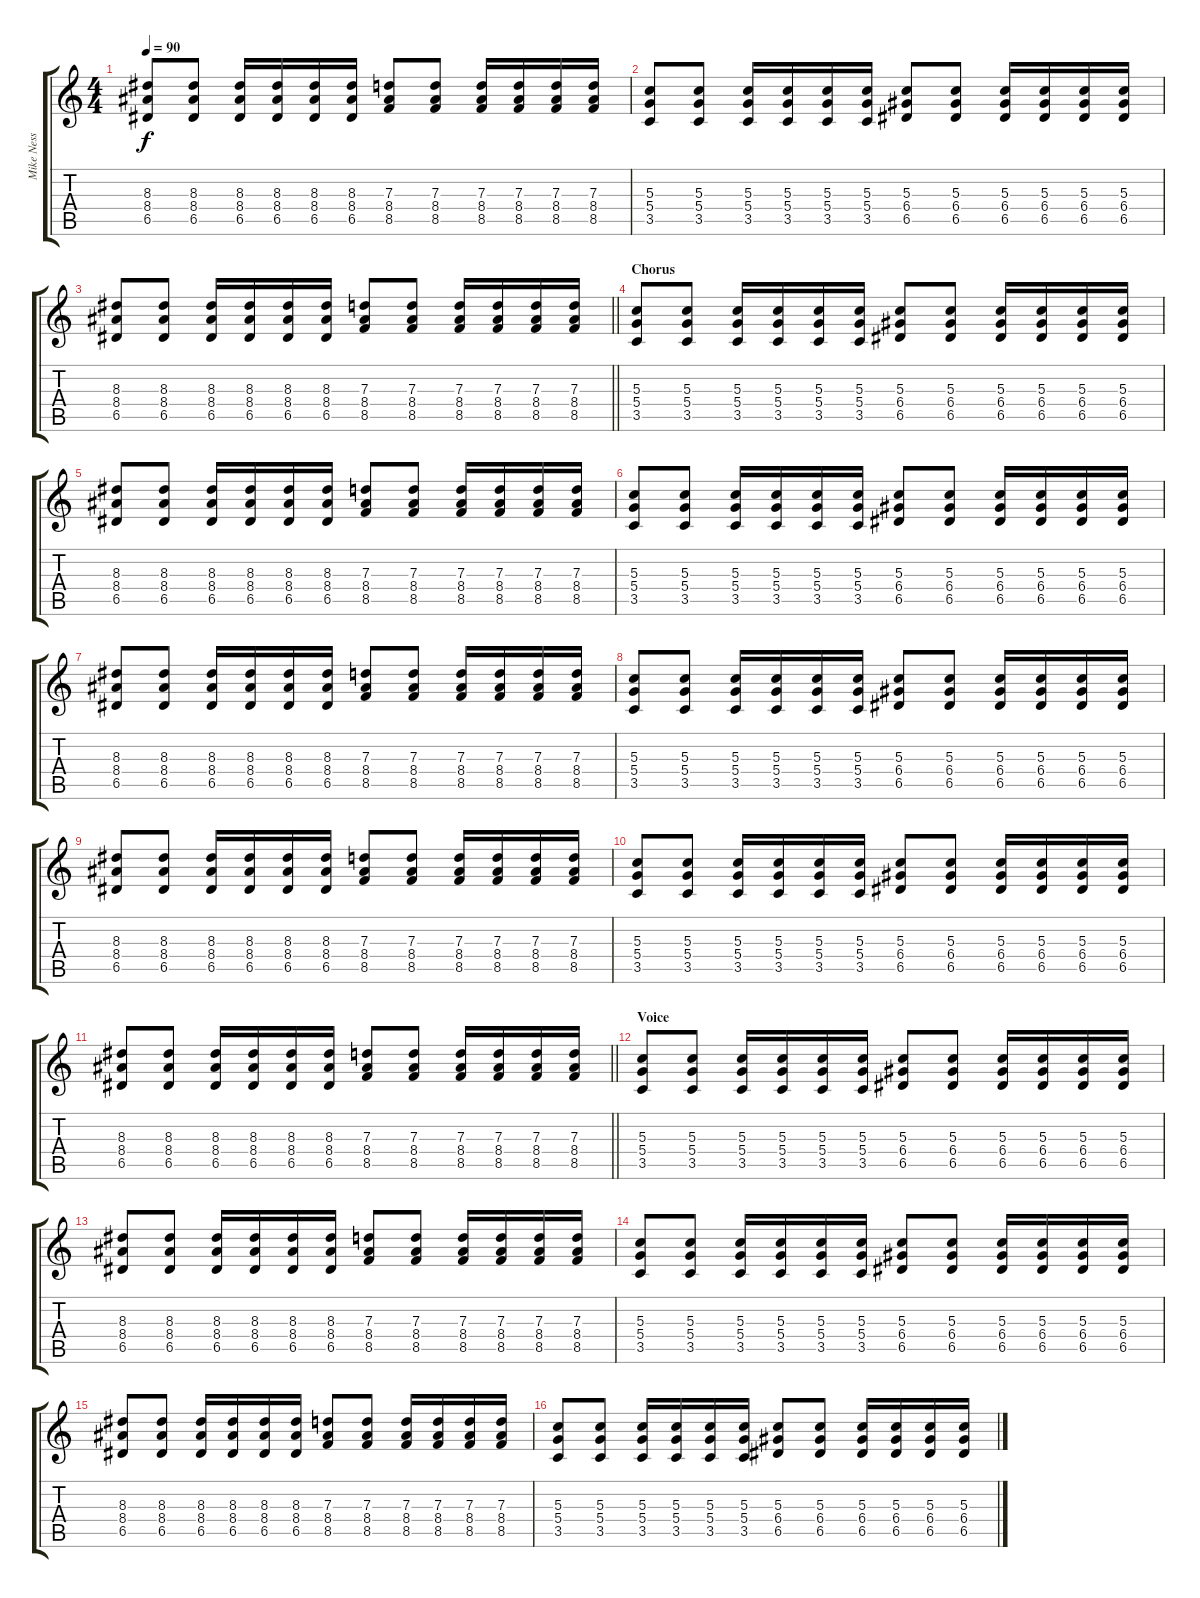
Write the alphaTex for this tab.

\track ("Mike Ness (Guitar)" "Mike Ness ") {instrument distortionguitar}
\staff {score tabs}
\tuning (E4 B3 G3 D3 A2 E2) {hide}
\ts (4 4)
\tempo 90
\clef g2
\ks c
(8.3 8.4 6.5).8{dy f} (8.3 8.4 6.5).8 (8.3 8.4 6.5).16 (8.3 8.4 6.5).16 (8.3 8.4 6.5).16 (8.3 8.4 6.5).16 (7.3 8.4 8.5).8 (7.3 8.4 8.5).8 (7.3 8.4 8.5).16 (7.3 8.4 8.5).16 (7.3 8.4 8.5).16 (7.3 8.4 8.5).16 |
(5.3 5.4 3.5).8 (5.3 5.4 3.5).8 (5.3 5.4 3.5).16 (5.3 5.4 3.5).16 (5.3 5.4 3.5).16 (5.3 5.4 3.5).16 (5.3 6.4 6.5).8 (5.3 6.4 6.5).8 (5.3 6.4 6.5).16 (5.3 6.4 6.5).16 (5.3 6.4 6.5).16 (5.3 6.4 6.5).16 |
\barLineRight lightlight
(8.3 8.4 6.5).8 (8.3 8.4 6.5).8 (8.3 8.4 6.5).16 (8.3 8.4 6.5).16 (8.3 8.4 6.5).16 (8.3 8.4 6.5).16 (7.3 8.4 8.5).8 (7.3 8.4 8.5).8 (7.3 8.4 8.5).16 (7.3 8.4 8.5).16 (7.3 8.4 8.5).16 (7.3 8.4 8.5).16 |
\section ("" "Chorus")
(5.3 5.4 3.5).8 (5.3 5.4 3.5).8 (5.3 5.4 3.5).16 (5.3 5.4 3.5).16 (5.3 5.4 3.5).16 (5.3 5.4 3.5).16 (5.3 6.4 6.5).8 (5.3 6.4 6.5).8 (5.3 6.4 6.5).16 (5.3 6.4 6.5).16 (5.3 6.4 6.5).16 (5.3 6.4 6.5).16 |
(8.3 8.4 6.5).8 (8.3 8.4 6.5).8 (8.3 8.4 6.5).16 (8.3 8.4 6.5).16 (8.3 8.4 6.5).16 (8.3 8.4 6.5).16 (7.3 8.4 8.5).8 (7.3 8.4 8.5).8 (7.3 8.4 8.5).16 (7.3 8.4 8.5).16 (7.3 8.4 8.5).16 (7.3 8.4 8.5).16 |
(5.3 5.4 3.5).8 (5.3 5.4 3.5).8 (5.3 5.4 3.5).16 (5.3 5.4 3.5).16 (5.3 5.4 3.5).16 (5.3 5.4 3.5).16 (5.3 6.4 6.5).8 (5.3 6.4 6.5).8 (5.3 6.4 6.5).16 (5.3 6.4 6.5).16 (5.3 6.4 6.5).16 (5.3 6.4 6.5).16 |
(8.3 8.4 6.5).8 (8.3 8.4 6.5).8 (8.3 8.4 6.5).16 (8.3 8.4 6.5).16 (8.3 8.4 6.5).16 (8.3 8.4 6.5).16 (7.3 8.4 8.5).8 (7.3 8.4 8.5).8 (7.3 8.4 8.5).16 (7.3 8.4 8.5).16 (7.3 8.4 8.5).16 (7.3 8.4 8.5).16 |
(5.3 5.4 3.5).8 (5.3 5.4 3.5).8 (5.3 5.4 3.5).16 (5.3 5.4 3.5).16 (5.3 5.4 3.5).16 (5.3 5.4 3.5).16 (5.3 6.4 6.5).8 (5.3 6.4 6.5).8 (5.3 6.4 6.5).16 (5.3 6.4 6.5).16 (5.3 6.4 6.5).16 (5.3 6.4 6.5).16 |
(8.3 8.4 6.5).8 (8.3 8.4 6.5).8 (8.3 8.4 6.5).16 (8.3 8.4 6.5).16 (8.3 8.4 6.5).16 (8.3 8.4 6.5).16 (7.3 8.4 8.5).8 (7.3 8.4 8.5).8 (7.3 8.4 8.5).16 (7.3 8.4 8.5).16 (7.3 8.4 8.5).16 (7.3 8.4 8.5).16 |
(5.3 5.4 3.5).8 (5.3 5.4 3.5).8 (5.3 5.4 3.5).16 (5.3 5.4 3.5).16 (5.3 5.4 3.5).16 (5.3 5.4 3.5).16 (5.3 6.4 6.5).8 (5.3 6.4 6.5).8 (5.3 6.4 6.5).16 (5.3 6.4 6.5).16 (5.3 6.4 6.5).16 (5.3 6.4 6.5).16 |
\barLineRight lightlight
(8.3 8.4 6.5).8 (8.3 8.4 6.5).8 (8.3 8.4 6.5).16 (8.3 8.4 6.5).16 (8.3 8.4 6.5).16 (8.3 8.4 6.5).16 (7.3 8.4 8.5).8 (7.3 8.4 8.5).8 (7.3 8.4 8.5).16 (7.3 8.4 8.5).16 (7.3 8.4 8.5).16 (7.3 8.4 8.5).16 |
\section ("" "Voice")
(5.3 5.4 3.5).8 (5.3 5.4 3.5).8 (5.3 5.4 3.5).16 (5.3 5.4 3.5).16 (5.3 5.4 3.5).16 (5.3 5.4 3.5).16 (5.3 6.4 6.5).8 (5.3 6.4 6.5).8 (5.3 6.4 6.5).16 (5.3 6.4 6.5).16 (5.3 6.4 6.5).16 (5.3 6.4 6.5).16 |
(8.3 8.4 6.5).8 (8.3 8.4 6.5).8 (8.3 8.4 6.5).16 (8.3 8.4 6.5).16 (8.3 8.4 6.5).16 (8.3 8.4 6.5).16 (7.3 8.4 8.5).8 (7.3 8.4 8.5).8 (7.3 8.4 8.5).16 (7.3 8.4 8.5).16 (7.3 8.4 8.5).16 (7.3 8.4 8.5).16 |
(5.3 5.4 3.5).8 (5.3 5.4 3.5).8 (5.3 5.4 3.5).16 (5.3 5.4 3.5).16 (5.3 5.4 3.5).16 (5.3 5.4 3.5).16 (5.3 6.4 6.5).8 (5.3 6.4 6.5).8 (5.3 6.4 6.5).16 (5.3 6.4 6.5).16 (5.3 6.4 6.5).16 (5.3 6.4 6.5).16 |
(8.3 8.4 6.5).8 (8.3 8.4 6.5).8 (8.3 8.4 6.5).16 (8.3 8.4 6.5).16 (8.3 8.4 6.5).16 (8.3 8.4 6.5).16 (7.3 8.4 8.5).8 (7.3 8.4 8.5).8 (7.3 8.4 8.5).16 (7.3 8.4 8.5).16 (7.3 8.4 8.5).16 (7.3 8.4 8.5).16 |
(5.3 5.4 3.5).8 (5.3 5.4 3.5).8 (5.3 5.4 3.5).16 (5.3 5.4 3.5).16 (5.3 5.4 3.5).16 (5.3 5.4 3.5).16 (5.3 6.4 6.5).8 (5.3 6.4 6.5).8 (5.3 6.4 6.5).16 (5.3 6.4 6.5).16 (5.3 6.4 6.5).16 (5.3 6.4 6.5).16
